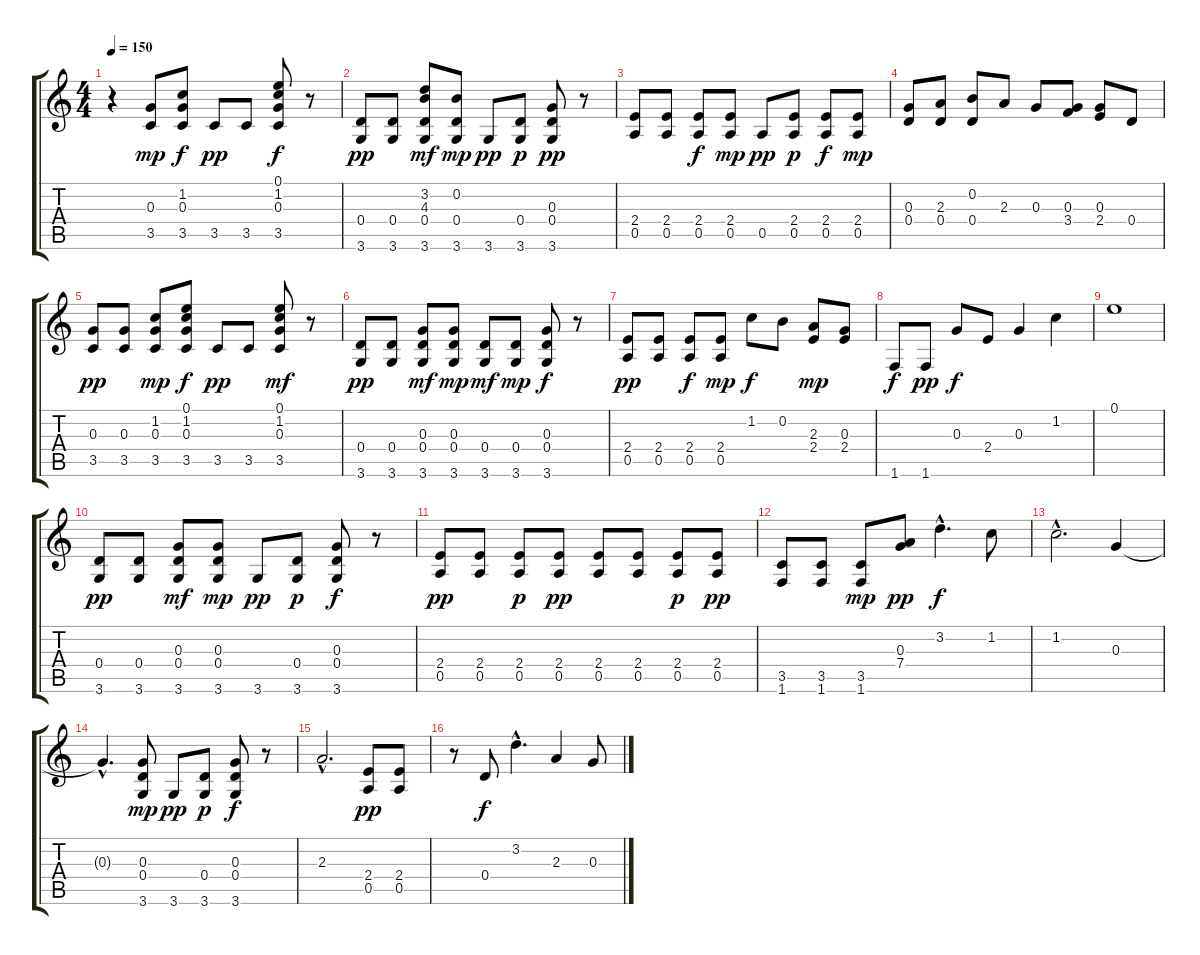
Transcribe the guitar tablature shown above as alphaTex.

\track "" {instrument electricguitarmuted}
\staff {score tabs}
\tuning (E4 B3 G3 D3 A2 E2) {hide}
\ts (4 4)
\tempo 150
\clef g2
\ks c
r.4{dy fff} (0.3 3.5).8{dy mp} (1.2 0.3 3.5).8{dy f} 3.5.8{dy pp} 3.5.8 (0.1 1.2 0.3 3.5).8{dy f} r.8 |
(0.4 3.6).8{dy pp} (0.4 3.6).8 (3.2 4.3 0.4 3.6).8{dy mf} (0.2 0.4 3.6).8{dy mp} 3.6.8{dy pp} (0.4 3.6).8{dy p} (0.3 0.4 3.6).8{dy pp} r.8 |
(2.4 0.5).8 (2.4 0.5).8 (2.4 0.5).8{dy f} (2.4 0.5).8{dy mp} 0.5.8{dy pp} (2.4 0.5).8{dy p} (2.4 0.5).8{dy f} (2.4 0.5).8{dy mp} |
(0.3 0.4).8 (2.3 0.4).8 (0.2 0.4).8 2.3.8 0.3.8 (0.3 3.4).8 (0.3 2.4).8 0.4.8 |
(0.3 3.5).8{dy pp} (0.3 3.5).8 (1.2 0.3 3.5).8{dy mp} (0.1 1.2 0.3 3.5).8{dy f} 3.5.8{dy pp} 3.5.8 (0.1 1.2 0.3 3.5).8{dy mf} r.8 |
(0.4 3.6).8{dy pp} (0.4 3.6).8 (0.3 0.4 3.6).8{dy mf} (0.3 0.4 3.6).8{dy mp} (0.4 3.6).8{dy mf} (0.4 3.6).8{dy mp} (0.3 0.4 3.6).8{dy f} r.8 |
(2.4 0.5).8{dy pp} (2.4 0.5).8 (2.4 0.5).8{dy f} (2.4 0.5).8{dy mp} 1.2.8{dy f} 0.2.8 (2.3 2.4).8{dy mp} (0.3 2.4).8 |
1.6.8{dy f} 1.6.8{dy pp} 0.3.8{dy f} 2.4.8 0.3.4 1.2.4 |
0.1.1 |
(0.4 3.6).8{dy pp} (0.4 3.6).8 (0.3 0.4 3.6).8{dy mf} (0.3 0.4 3.6).8{dy mp} 3.6.8{dy pp} (0.4 3.6).8{dy p} (0.3 0.4 3.6).8{dy f} r.8 |
(2.4 0.5).8{dy pp} (2.4 0.5).8 (2.4 0.5).8{dy p} (2.4 0.5).8{dy pp} (2.4 0.5).8 (2.4 0.5).8 (2.4 0.5).8{dy p} (2.4 0.5).8{dy pp} |
(3.5 1.6).8 (3.5 1.6).8 (3.5 1.6).8{dy mp} (0.3 7.4).8{dy pp} 3.2{hac}.4{d dy f} 1.2.8 |
1.2{hac}.2{d} 0.3.4 |
0.3{hac t}.4{d} (0.3 0.4 3.6).8{dy mp} 3.6.8{dy pp} (0.4 3.6).8{dy p} (0.3 0.4 3.6).8{dy f} r.8 |
2.3{hac}.2{d} (2.4 0.5).8{dy pp} (2.4 0.5).8 |
r.8 0.4.8{dy f} 3.2{hac}.4{d} 2.3.4 0.3.8
